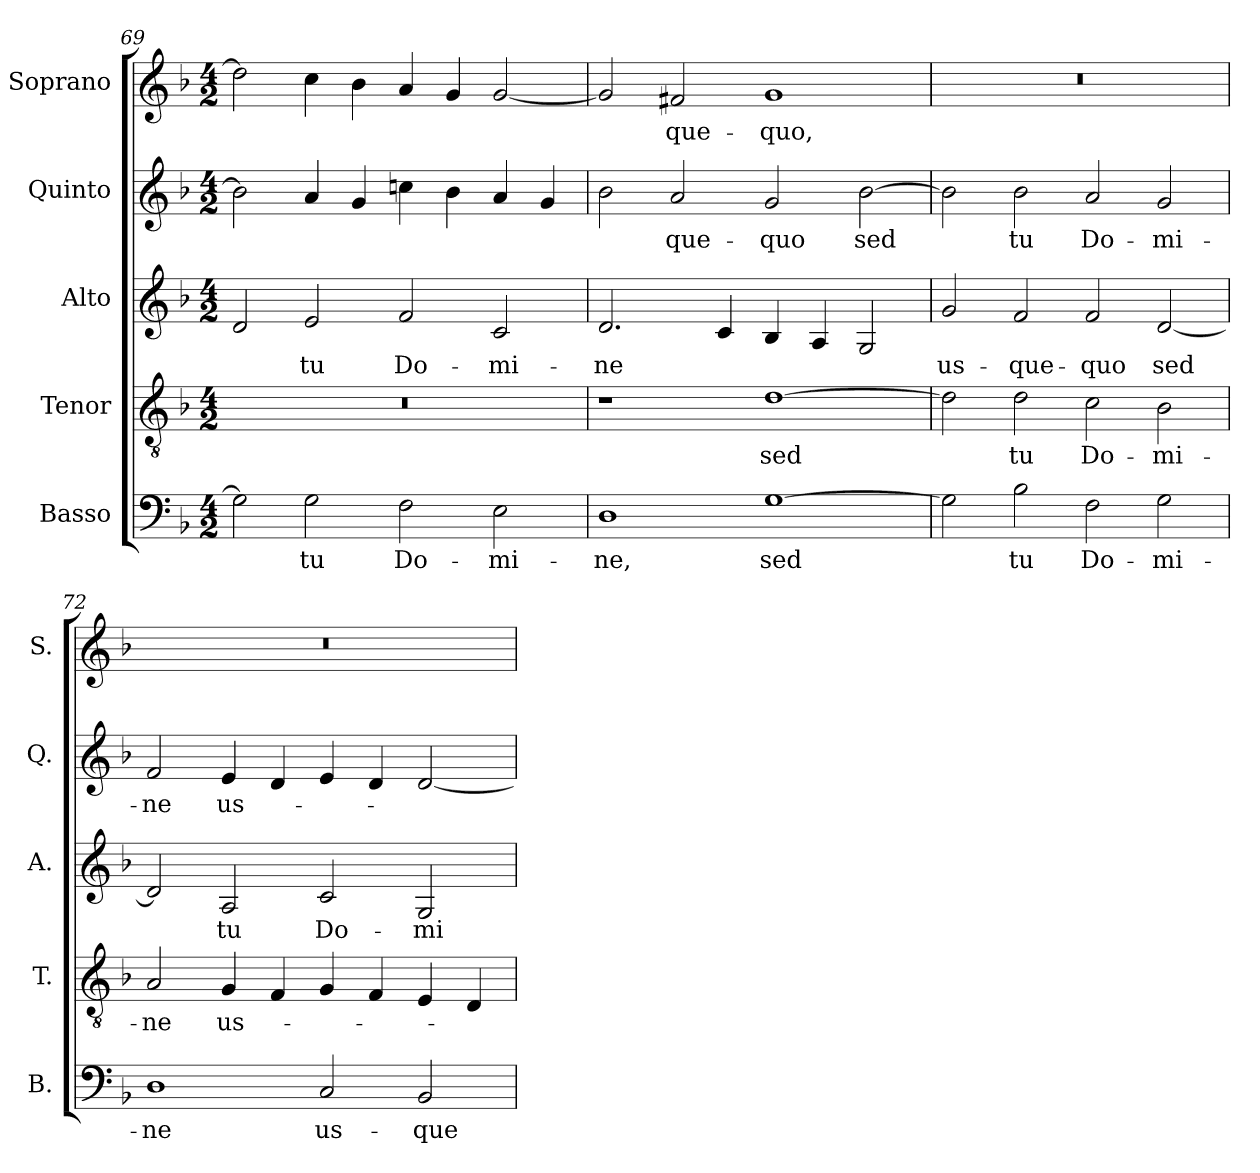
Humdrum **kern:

**kern	**text	**kern	**text	**kern	**text	**kern	**text	**kern	**text
*part5	*part5	*part4	*part4	*part3	*part3	*part2	*part2	*part1	*part1
*staff5	*staff5	*staff4	*staff4	*staff3	*staff3	*staff2	*staff2	*staff1	*staff1
*I"Basso	*	*I"Tenor	*	*I"Alto	*	*I"Quinto	*	*I"Soprano	*
*I'B.	*	*I'T.	*	*I'A.	*	*I'Q.	*	*I'S.	*
!!LO:LB:g=z
*clefF4	*	*clefGv2	*	*clefG2	*	*clefG2	*	*clefG2	*
*	*	*ITrd7c12	*	*	*	*	*	*	*
*k[b-]	*	*k[b-]	*	*k[b-]	*	*k[b-]	*	*k[b-]	*
*F:	*	*F:	*	*F:	*	*F:	*	*F:	*
*M4/2	*	*M4/2	*	*M4/2	*	*M4/2	*	*M4/2	*
=69	=69	=69	=69	=69	=69	=69	=69	=69	=69
!	!	!LO:N:vis=1	!	!	!	!	!	!	!
2Gi\]	.	0r	.	2di/	.	2b-i\]	.	2ddi\]	.
!	!LO:LY:b:color=#000000	!	!	!	!	!	!	!	!
!	!	!	!	!	!LO:LY:b:color=#000000	!	!	!	!
2Gi\	tu	.	.	2ei/	tu	4ai/	.	4cci\	.
.	.	.	.	.	.	4gi/	.	4b-i\	.
!	!LO:LY:b:color=#000000	!	!	!	!	!	!	!	!
!	!	!	!	!	!LO:LY:b:color=#000000	!	!	!	!
2Fi\	Do-	.	.	2fi/	Do-	4ccni\	.	4ai/	.
.	.	.	.	.	.	4b-i\	.	4gi/	.
!	!LO:LY:b:color=#000000	!	!	!	!	!	!	!	!
!	!	!	!	!	!LO:LY:b:color=#000000	!	!	!	!
2Ei\	-mi-	.	.	2ci/	-mi-	4ai/	.	[2gi/	.
.	.	.	.	.	.	4gi/	.	.	.
=70	=70	=70	=70	=70	=70	=70	=70	=70	=70
!	!LO:LY:b:color=#000000	!	!	!	!	!	!	!	!
!	!	!	!	!	!LO:LY:b:color=#000000	!	!	!	!
1Di	-ne,	1r	.	2.di/	-ne	2b-i\	.	2gi/]	.
!	!	!	!	!	!	!	!LO:LY:b:color=#000000	!	!
!	!	!	!	!	!	!	!	!	!LO:LY:b:color=#000000
.	.	.	.	.	.	2ai/	-que-	2f#Xi/	-que-
.	.	.	.	4ci/	.	.	.	.	.
!	!LO:LY:b:color=#000000	!	!	!	!	!	!	!	!
!	!	!	!LO:LY:b:color=#000000	!	!	!	!	!	!
!	!	!	!	!	!	!	!LO:LY:b:color=#000000	!	!
!	!	!	!	!	!	!	!	!	!LO:LY:b:color=#000000
[1Gi	sed	[1Di	sed	4B-i/	.	2gi/	-quo	1gi	-quo,
.	.	.	.	4Ai/	.	.	.	.	.
!	!	!	!	!	!	!	!LO:LY:b:color=#000000	!	!
.	.	.	.	2Gi/	.	[2b-i\	sed	.	.
=71	=71	=71	=71	=71	=71	=71	=71	=71	=71
!	!	!	!	!	!LO:LY:b:color=#000000	!	!	!LO:N:vis=1	!
2Gi\]	.	2Di\]	.	2gi/	us-	2b-i\]	.	0r	.
!	!LO:LY:b:color=#000000	!	!	!	!	!	!	!	!
!	!	!	!LO:LY:b:color=#000000	!	!	!	!	!	!
!	!	!	!	!	!LO:LY:b:color=#000000	!	!	!	!
!	!	!	!	!	!	!	!LO:LY:b:color=#000000	!	!
2B-i\	tu	2Di\	tu	2fi/	-que-	2b-i\	tu	.	.
!	!LO:LY:b:color=#000000	!	!	!	!	!	!	!	!
!	!	!	!LO:LY:b:color=#000000	!	!	!	!	!	!
!	!	!	!	!	!LO:LY:b:color=#000000	!	!	!	!
!	!	!	!	!	!	!	!LO:LY:b:color=#000000	!	!
2Fi\	Do-	2Ci\	Do-	2fi/	-quo	2ai/	Do-	.	.
!	!LO:LY:b:color=#000000	!	!	!	!	!	!	!	!
!	!	!	!LO:LY:b:color=#000000	!	!	!	!	!	!
!	!	!	!	!	!LO:LY:b:color=#000000	!	!	!	!
!	!	!	!	!	!	!	!LO:LY:b:color=#000000	!	!
2Gi\	-mi-	2BB-i\	-mi-	[2di/	sed	2gi/	-mi-	.	.
=72	=72	=72	=72	=72	=72	=72	=72	=72	=72
!	!LO:LY:b:color=#000000	!	!	!	!	!	!	!	!
!	!	!	!LO:LY:b:color=#000000	!	!	!	!	!	!
!	!	!	!	!	!	!	!LO:LY:b:color=#000000	!LO:N:vis=1	!
1Di	-ne	2AAi/	-ne	2di/]	.	2fi/	-ne	0r	.
!	!	!	!LO:LY:b:color=#000000	!	!	!	!	!	!
!	!	!	!	!	!LO:LY:b:color=#000000	!	!	!	!
!	!	!	!	!	!	!	!LO:LY:b:color=#000000	!	!
.	.	4GGi/	us-	2Ai/	tu	4ei/	us-	.	.
.	.	4FFi/	.	.	.	4di/	.	.	.
!	!LO:LY:b:color=#000000	!	!	!	!	!	!	!	!
!	!	!	!	!	!LO:LY:b:color=#000000	!	!	!	!
2Ci/	us-	4GGi/	.	2ci/	Do-	4ei/	.	.	.
.	.	4FFi/	.	.	.	4di/	.	.	.
!	!LO:LY:b:color=#000000	!	!	!	!	!	!	!	!
!	!	!	!	!	!LO:LY:b:color=#000000	!	!	!	!
2BB-i/	-que-	4EEi/	.	2Gi/	-mi-	[2di/	.	.	.
.	.	4DDi/	.	.	.	.	.	.	.
=	=	=	=	=	=	=	=	=	=
*-	*-	*-	*-	*-	*-	*-	*-	*-	*-
